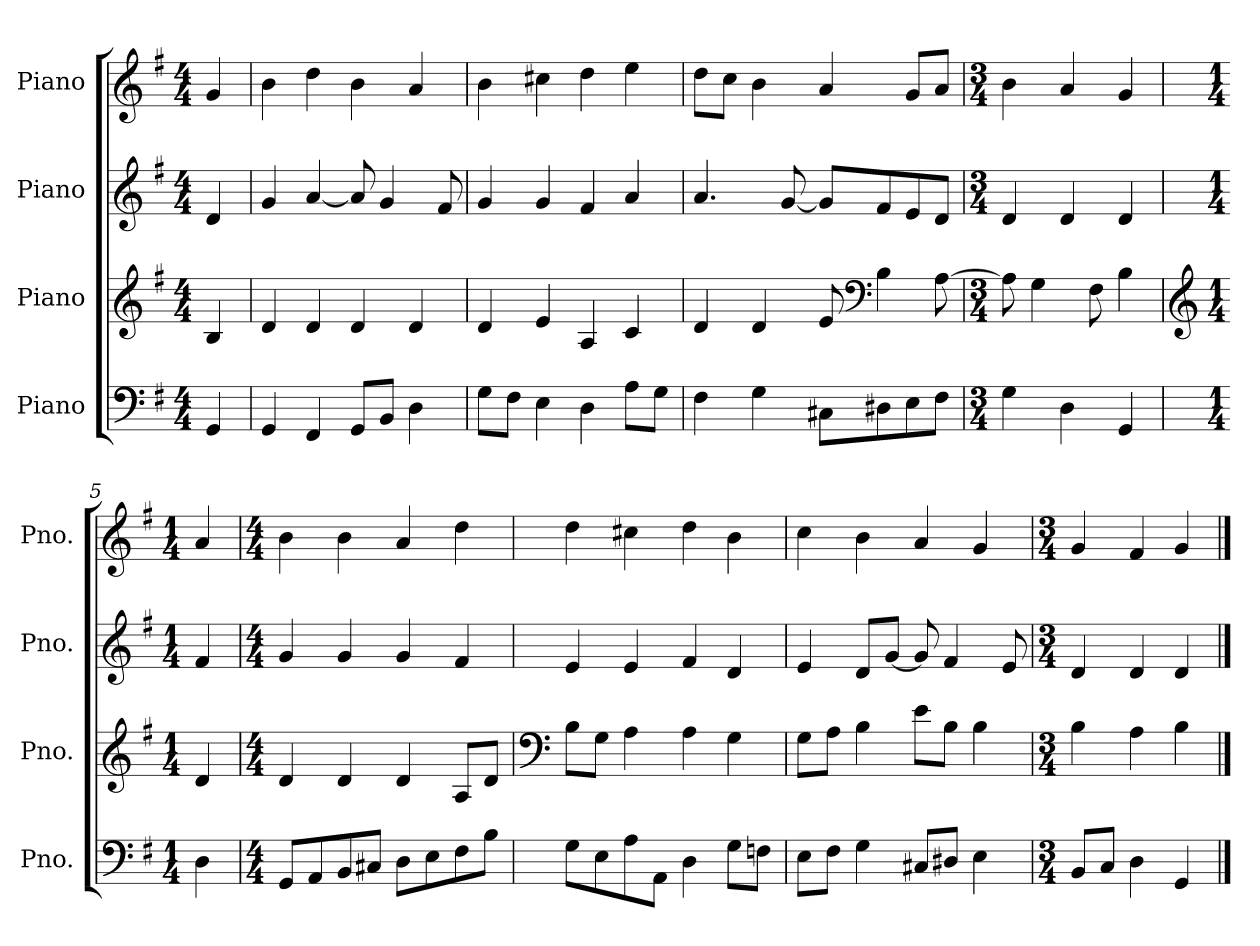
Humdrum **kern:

**kern	**kern	**kern	**kern
*part4	*part3	*part2	*part1
*staff4	*staff3	*staff2	*staff1
*I"Piano	*I"Piano	*I"Piano	*I"Piano
*I'Pno.	*I'Pno.	*I'Pno.	*I'Pno.
*clefF4	*clefG2	*clefG2	*clefG2
*k[f#]	*k[f#]	*k[f#]	*k[f#]
*M4/4	*M4/4	*M4/4	*M4/4
*MM120	*MM120	*MM120	*MM120
=	=	=	=
4GG/	4B/	4d/	4g/
=1	=1	=1	=1
4GG/	4d/	4g/	4b\
4FF#/	4d/	[4a/	4dd\
8GG/L	4d/	8a/]	4b\
8BB/J	.	4g/	.
4D\	4d/	.	4a/
.	.	8f#/	.
=2	=2	=2	=2
8G\L	4d/	4g/	4b\
8F#\J	.	.	.
4E\	4e/	4g/	4cc#X\
4D\	4A/	4f#/	4dd\
8A\L	4c/	4a/	4ee\
8G\J	.	.	.
=3	=3	=3	=3
4F#\	4d/	4.a/	8dd\L
.	.	.	8cc\J
4G\	4d/	.	4b\
.	.	[8g/	.
8C#X\L	8e/	8g/L]	4a/
*	*clefF4	*	*
8D#X\	4B\	8f#/	.
8E\	.	8e/	8g/L
8F#\J	[8A\	8d/J	8a/J
=4	=4	=4	=4
*M3/4	*M3/4	*M3/4	*M3/4
4G\	8A\]	4d/	4b\
.	4G\	.	.
4D\	.	4d/	4a/
.	8F#\	.	.
4GG/	4B\	4d/	4g/
=5	=5	=5	=5
*	*clefG2	*	*
*M1/4	*M1/4	*M1/4	*M1/4
4D\	4d/	4f#/	4a/
!!LO:LB:g=z
=6	=6	=6	=6
*M4/4	*M4/4	*M4/4	*M4/4
8GG/L	4d/	4g/	4b\
8AA/	.	.	.
8BB/	4d/	4g/	4b\
8C#X/J	.	.	.
8D\L	4d/	4g/	4a/
8E\	.	.	.
8F#\	8A/L	4f#/	4dd\
8B\J	8d/J	.	.
=7	=7	=7	=7
*	*clefF4	*	*
8G\L	8B\L	4e/	4dd\
8E\	8G\J	.	.
8A\	4A\	4e/	4cc#X\
8AA\J	.	.	.
4D\	4A\	4f#/	4dd\
8G\L	4G\	4d/	4b\
8Fn\J	.	.	.
=8	=8	=8	=8
8E\L	8G\L	4e/	4cc\
8F#\J	8A\J	.	.
4G\	4B\	8d/L	4b\
.	.	[8g/J	.
8C#X/L	8e\L	8g/]	4a/
8D#X/J	8B\J	4f#/	.
4E\	4B\	.	4g/
.	.	8e/	.
=9	=9	=9	=9
*M3/4	*M3/4	*M3/4	*M3/4
8BB/L	4B\	4d/	4g/
8C/J	.	.	.
4D\	4A\	4d/	4f#/
4GG/	4B\	4d/	4g/
==	==	==	==
*-	*-	*-	*-
